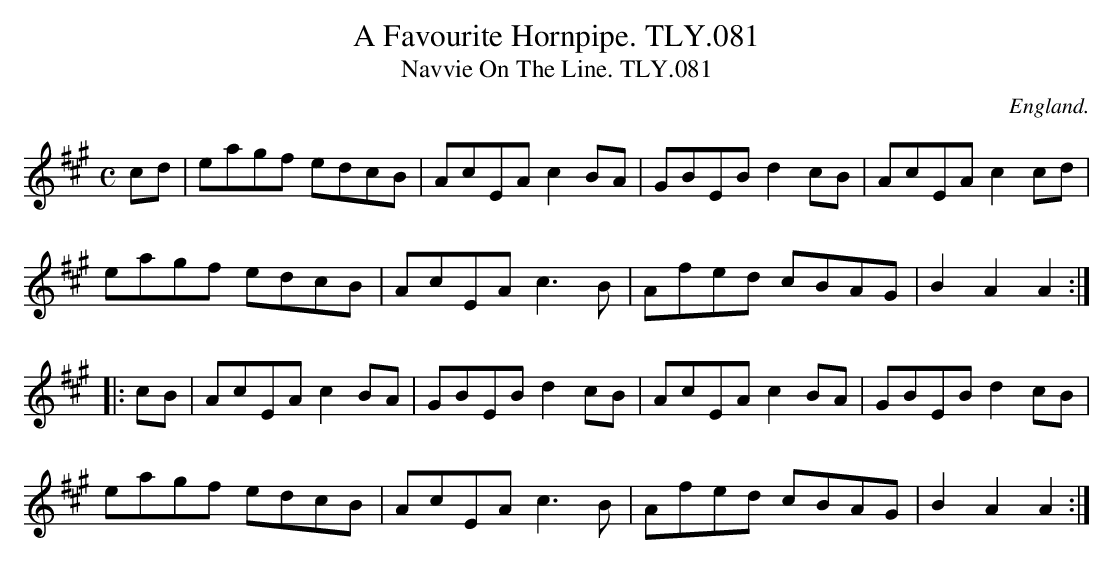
X:1
T:A Favourite Hornpipe. TLY.081
T:Navvie On The Line. TLY.081
M:C
L:1/8
O:England.
K:A
cd| eagf edcB| AcEA c2 BA| GBEB d2cB| AcEA c2cd|!
 eagf edcB| AcEA c3 B| Afed cBAG| B2A2A2:|!
|:cB|AcEA c2BA| GBEB d2cB| AcEA c2BA| GBEB d2cB|!
 eagf edcB| AcEA c3B| Afed cBAG| B2A2A2:|]
